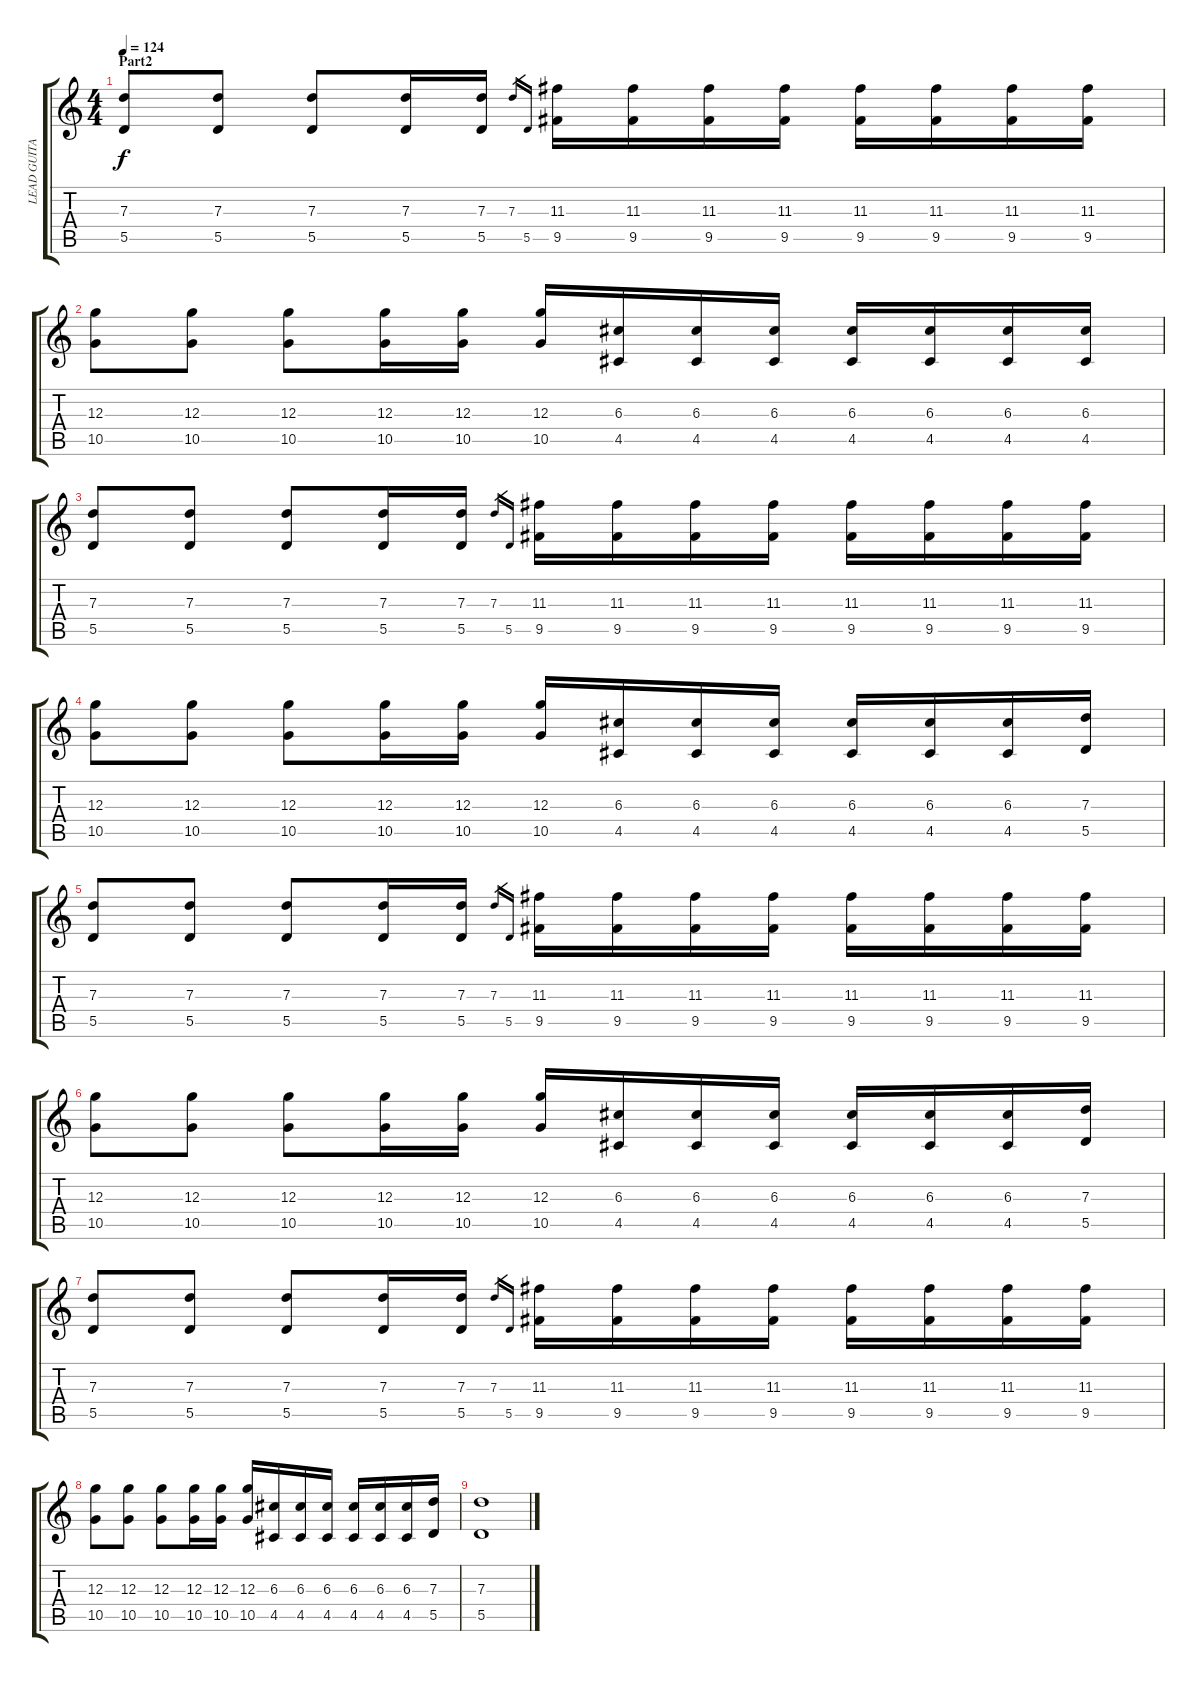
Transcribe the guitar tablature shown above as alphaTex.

\track ("LEAD GUITAR" "LEAD GUITA") {instrument distortionguitar}
\staff {score tabs}
\tuning (E4 B3 G3 D3 A2 E2) {hide}
\ts (4 4)
\section ("" "Part2")
\tempo 124
\clef g2
\ks c
(7.3 5.5).8{dy f} (7.3 5.5).8 (7.3 5.5).8 (7.3 5.5).16 (7.3 5.5).16 7.3.16{gr} 5.5.16{gr} (11.3 9.5).16 (11.3 9.5).16 (11.3 9.5).16 (11.3 9.5).16 (11.3 9.5).16 (11.3 9.5).16 (11.3 9.5).16 (11.3 9.5).16 |
(12.3 10.5).8 (12.3 10.5).8 (12.3 10.5).8 (12.3 10.5).16 (12.3 10.5).16 (12.3 10.5).16 (6.3 4.5).16 (6.3 4.5).16 (6.3 4.5).16 (6.3 4.5).16 (6.3 4.5).16 (6.3 4.5).16 (6.3 4.5).16 |
(7.3 5.5).8 (7.3 5.5).8 (7.3 5.5).8 (7.3 5.5).16 (7.3 5.5).16 7.3.16{gr} 5.5.16{gr} (11.3 9.5).16 (11.3 9.5).16 (11.3 9.5).16 (11.3 9.5).16 (11.3 9.5).16 (11.3 9.5).16 (11.3 9.5).16 (11.3 9.5).16 |
(12.3 10.5).8 (12.3 10.5).8 (12.3 10.5).8 (12.3 10.5).16 (12.3 10.5).16 (12.3 10.5).16 (6.3 4.5).16 (6.3 4.5).16 (6.3 4.5).16 (6.3 4.5).16 (6.3 4.5).16 (6.3 4.5).16 (7.3 5.5).16 |
(7.3 5.5).8 (7.3 5.5).8 (7.3 5.5).8 (7.3 5.5).16 (7.3 5.5).16 7.3.16{gr} 5.5.16{gr} (11.3 9.5).16 (11.3 9.5).16 (11.3 9.5).16 (11.3 9.5).16 (11.3 9.5).16 (11.3 9.5).16 (11.3 9.5).16 (11.3 9.5).16 |
(12.3 10.5).8 (12.3 10.5).8 (12.3 10.5).8 (12.3 10.5).16 (12.3 10.5).16 (12.3 10.5).16 (6.3 4.5).16 (6.3 4.5).16 (6.3 4.5).16 (6.3 4.5).16 (6.3 4.5).16 (6.3 4.5).16 (7.3 5.5).16 |
(7.3 5.5).8 (7.3 5.5).8 (7.3 5.5).8 (7.3 5.5).16 (7.3 5.5).16 7.3.16{gr} 5.5.16{gr} (11.3 9.5).16 (11.3 9.5).16 (11.3 9.5).16 (11.3 9.5).16 (11.3 9.5).16 (11.3 9.5).16 (11.3 9.5).16 (11.3 9.5).16 |
(12.3 10.5).8 (12.3 10.5).8 (12.3 10.5).8 (12.3 10.5).16 (12.3 10.5).16 (12.3 10.5).16 (6.3 4.5).16 (6.3 4.5).16 (6.3 4.5).16 (6.3 4.5).16 (6.3 4.5).16 (6.3 4.5).16 (7.3 5.5).16 |
(7.3 5.5).1
